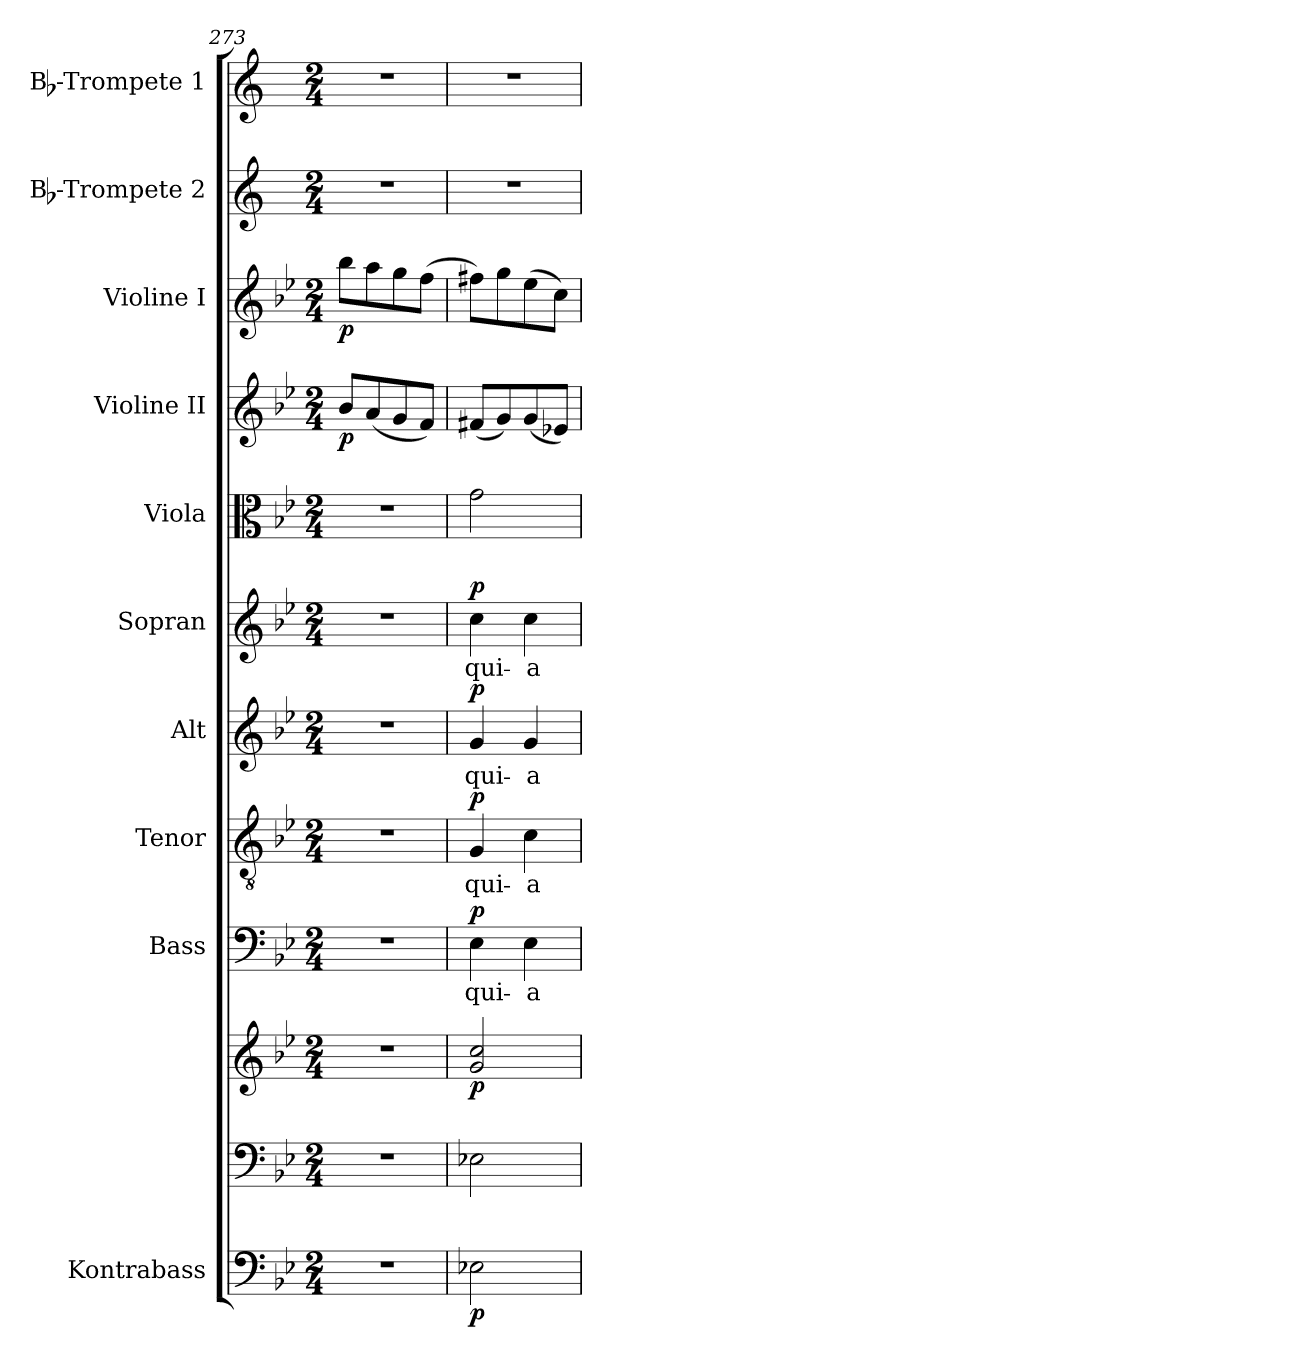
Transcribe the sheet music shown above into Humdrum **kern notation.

**kern	**dynam	**kern	**kern	**dynam	**kern	**text	**dynam	**kern	**text	**dynam	**kern	**text	**dynam	**kern	**text	**dynam	**kern	**kern	**dynam	**kern	**dynam	**kern	**kern
*part11	*part11	*part10	*part10	*part10	*part9	*part9	*part9	*part8	*part8	*part8	*part7	*part7	*part7	*part6	*part6	*part6	*part5	*part4	*part4	*part3	*part3	*part2	*part1
*staff12	*staff12	*staff11	*staff10	*staff10/11	*staff9	*staff9	*staff9	*staff8	*staff8	*staff8	*staff7	*staff7	*staff7	*staff6	*staff6	*staff6	*staff5	*staff4	*staff4	*staff3	*staff3	*staff2	*staff1
*I"Kontrabass	*	*	*	*	*I"Bass	*	*	*I"Tenor	*	*	*I"Alt	*	*	*I"Sopran	*	*	*I"Viola	*I"Violine II	*	*I"Violine I	*	*I"Bb-Trompete 2	*I"Bb-Trompete 1
*I'Kb.	*	*	*	*	*I'B.	*	*	*I'T.	*	*	*I'A.	*	*	*I'S.	*	*	*I'Vla.	*I'Vl. II	*	*I'Vl. I	*	*I'Bb Trp. 2	*I'Bb Trp. 1
*clefF4	*	*clefF4	*clefG2	*	*clefF4	*	*	*clefGv2	*	*	*clefG2	*	*	*clefG2	*	*	*clefC3	*clefG2	*	*clefG2	*	*clefG2	*clefG2
*ITrd7c12	*	*	*	*	*	*	*	*	*	*	*	*	*	*	*	*	*	*	*	*	*	*ITrd1c2	*ITrd1c2
*k[b-e-]	*	*k[b-e-]	*k[b-e-]	*	*k[b-e-]	*	*	*k[b-e-]	*	*	*k[b-e-]	*	*	*k[b-e-]	*	*	*k[b-e-]	*k[b-e-]	*	*k[b-e-]	*	*k[b-e-]	*k[b-e-]
*B-:	*	*B-:	*B-:	*	*B-:	*	*	*B-:	*	*	*B-:	*	*	*B-:	*	*	*B-:	*B-:	*	*B-:	*	*B-:	*B-:
*M2/4	*	*M2/4	*M2/4	*	*M2/4	*	*	*M2/4	*	*	*M2/4	*	*	*M2/4	*	*	*M2/4	*M2/4	*	*M2/4	*	*M2/4	*M2/4
=273	=273	=273	=273	=273	=273	=273	=273	=273	=273	=273	=273	=273	=273	=273	=273	=273	=273	=273	=273	=273	=273	=273	=273
!	!	!	!	!	!	!	!	!	!	!	!	!	!	!	!	!	!	!	!LO:DY:b	!	!LO:DY:b	!	!
2r	.	2r	2r	.	2r	.	.	2r	.	.	2r	.	.	2r	.	.	2r	8b-/L	p	8bb-\L	p	2r	2r
.	.	.	.	.	.	.	.	.	.	.	.	.	.	.	.	.	.	(<8a/	.	8aa\	.	.	.
.	.	.	.	.	.	.	.	.	.	.	.	.	.	.	.	.	.	8g/	.	8gg\	.	.	.
.	.	.	.	.	.	.	.	.	.	.	.	.	.	.	.	.	.	8f/J)	.	(>8ff\J	.	.	.
=274	=274	=274	=274	=274	=274	=274	=274	=274	=274	=274	=274	=274	=274	=274	=274	=274	=274	=274	=274	=274	=274	=274	=274
!	!LO:DY:b	!	!	!LO:DY:b	!	!LO:LY:b	!LO:DY:a	!	!LO:LY:b	!LO:DY:a	!	!LO:LY:b	!LO:DY:a	!	!LO:LY:b	!LO:DY:a	!	!	!	!	!	!	!
2EE-X\	p	2E-X\	2g/ 2cc/	p	4E-\	qui-	p	4G/	qui-	p	4g/	qui-	p	4cc\	qui-	p	2g\	(<8f#X/L	.	8ff#X\L)	.	2r	2r
.	.	.	.	.	.	.	.	.	.	.	.	.	.	.	.	.	.	8g/)	.	8gg\	.	.	.
!	!	!	!	!	!	!LO:LY:b	!	!	!LO:LY:b	!	!	!LO:LY:b	!	!	!LO:LY:b	!	!	!	!	!	!	!	!
.	.	.	.	.	4E-\	-a	.	4c\	-a	.	4g/	-a	.	4cc\	-a	.	.	(<8g/	.	(>8ee-\	.	.	.
.	.	.	.	.	.	.	.	.	.	.	.	.	.	.	.	.	.	8e-X/J)	.	8cc\J)	.	.	.
=	=	=	=	=	=	=	=	=	=	=	=	=	=	=	=	=	=	=	=	=	=	=	=
*-	*-	*-	*-	*-	*-	*-	*-	*-	*-	*-	*-	*-	*-	*-	*-	*-	*-	*-	*-	*-	*-	*-	*-
